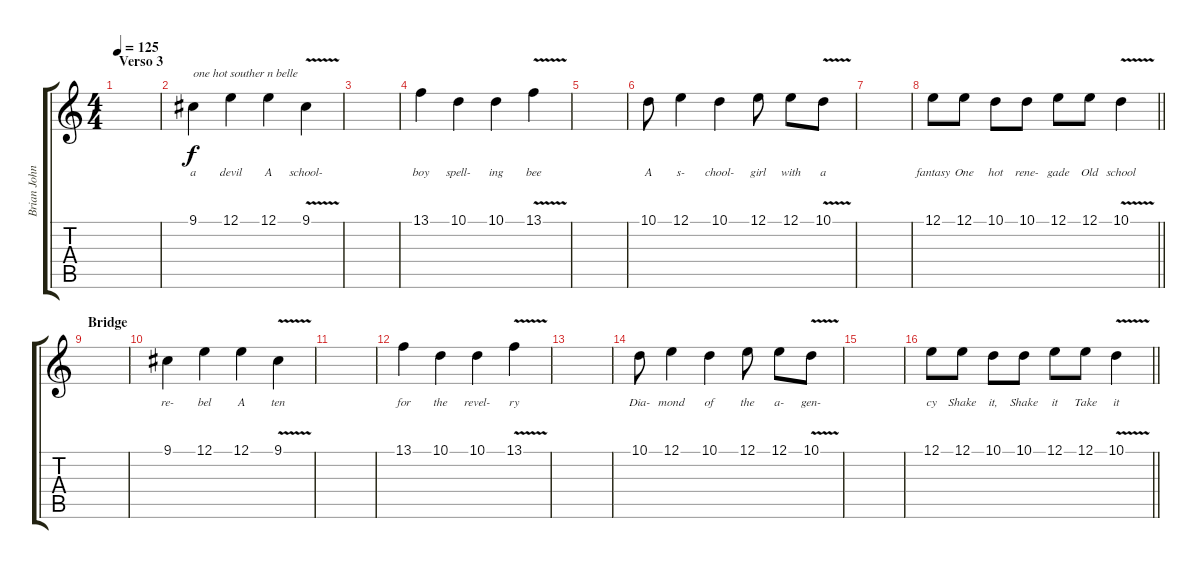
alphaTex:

\track ("Brian Johnson" "Brian John") {instrument lead6voice}
\staff {score tabs}
\tuning (E4 B3 G3 D3 A2 E2) {hide}
\ts (4 4)
\section ("" "Verso 3")
\tempo 125
\clef g2
\ks c
|
9.1.4{txt "one hot souther n belle" lyrics (0 "a") lyrics (1 "") lyrics (2 "") lyrics (3 "") lyrics (4 "")} 12.1.4{lyrics (0 "devil") lyrics (1 "") lyrics (2 "") lyrics (3 "") lyrics (4 "")} 12.1.4{lyrics (0 "A") lyrics (1 "") lyrics (2 "") lyrics (3 "") lyrics (4 "")} 9.1{v}.4{lyrics (0 "school-") lyrics (1 "") lyrics (2 "") lyrics (3 "") lyrics (4 "")} |
|
13.1.4{lyrics (0 "boy") lyrics (1 "") lyrics (2 "") lyrics (3 "") lyrics (4 "")} 10.1.4{lyrics (0 "spell-") lyrics (1 "") lyrics (2 "") lyrics (3 "") lyrics (4 "")} 10.1.4{lyrics (0 "ing") lyrics (1 "") lyrics (2 "") lyrics (3 "") lyrics (4 "")} 13.1{v}.4{lyrics (0 "bee") lyrics (1 "") lyrics (2 "") lyrics (3 "") lyrics (4 "")} |
|
10.1.8{lyrics (0 "A") lyrics (1 "") lyrics (2 "") lyrics (3 "") lyrics (4 "")} 12.1.4{lyrics (0 "s-") lyrics (1 "") lyrics (2 "") lyrics (3 "") lyrics (4 "")} 10.1.4{lyrics (0 "chool-") lyrics (1 "") lyrics (2 "") lyrics (3 "") lyrics (4 "")} 12.1.8{lyrics (0 "girl") lyrics (1 "") lyrics (2 "") lyrics (3 "") lyrics (4 "")} 12.1.8{lyrics (0 "with") lyrics (1 "") lyrics (2 "") lyrics (3 "") lyrics (4 "")} 10.1{v}.8{lyrics (0 "a") lyrics (1 "") lyrics (2 "") lyrics (3 "") lyrics (4 "")} |
|
\barLineRight lightlight
12.1.8{lyrics (0 "fantasy") lyrics (1 "") lyrics (2 "") lyrics (3 "") lyrics (4 "")} 12.1.8{lyrics (0 "One") lyrics (1 "") lyrics (2 "") lyrics (3 "") lyrics (4 "")} 10.1.8{lyrics (0 "hot") lyrics (1 "") lyrics (2 "") lyrics (3 "") lyrics (4 "")} 10.1.8{lyrics (0 "rene-") lyrics (1 "") lyrics (2 "") lyrics (3 "") lyrics (4 "")} 12.1.8{lyrics (0 "gade") lyrics (1 "") lyrics (2 "") lyrics (3 "") lyrics (4 "")} 12.1.8{lyrics (0 "Old") lyrics (1 "") lyrics (2 "") lyrics (3 "") lyrics (4 "")} 10.1{v}.4{lyrics (0 "school") lyrics (1 "") lyrics (2 "") lyrics (3 "") lyrics (4 "")} |
\section ("" "Bridge")
|
9.1.4{lyrics (0 "re-") lyrics (1 "") lyrics (2 "") lyrics (3 "") lyrics (4 "")} 12.1.4{lyrics (0 "bel") lyrics (1 "") lyrics (2 "") lyrics (3 "") lyrics (4 "")} 12.1.4{lyrics (0 "A") lyrics (1 "") lyrics (2 "") lyrics (3 "") lyrics (4 "")} 9.1{v}.4{lyrics (0 "ten") lyrics (1 "") lyrics (2 "") lyrics (3 "") lyrics (4 "")} |
|
13.1.4{lyrics (0 "for") lyrics (1 "") lyrics (2 "") lyrics (3 "") lyrics (4 "")} 10.1.4{lyrics (0 "the") lyrics (1 "") lyrics (2 "") lyrics (3 "") lyrics (4 "")} 10.1.4{lyrics (0 "revel-") lyrics (1 "") lyrics (2 "") lyrics (3 "") lyrics (4 "")} 13.1{v}.4{lyrics (0 "ry") lyrics (1 "") lyrics (2 "") lyrics (3 "") lyrics (4 "")} |
|
10.1.8{lyrics (0 "Dia-") lyrics (1 "") lyrics (2 "") lyrics (3 "") lyrics (4 "")} 12.1.4{lyrics (0 "mond") lyrics (1 "") lyrics (2 "") lyrics (3 "") lyrics (4 "")} 10.1.4{lyrics (0 "of") lyrics (1 "") lyrics (2 "") lyrics (3 "") lyrics (4 "")} 12.1.8{lyrics (0 "the") lyrics (1 "") lyrics (2 "") lyrics (3 "") lyrics (4 "")} 12.1.8{lyrics (0 "a-") lyrics (1 "") lyrics (2 "") lyrics (3 "") lyrics (4 "")} 10.1{v}.8{lyrics (0 "gen-") lyrics (1 "") lyrics (2 "") lyrics (3 "") lyrics (4 "")} |
|
\barLineRight lightlight
12.1.8{lyrics (0 "cy") lyrics (1 "") lyrics (2 "") lyrics (3 "") lyrics (4 "")} 12.1.8{lyrics (0 "Shake") lyrics (1 "") lyrics (2 "") lyrics (3 "") lyrics (4 "")} 10.1.8{lyrics (0 "it,") lyrics (1 "") lyrics (2 "") lyrics (3 "") lyrics (4 "")} 10.1.8{lyrics (0 "Shake") lyrics (1 "") lyrics (2 "") lyrics (3 "") lyrics (4 "")} 12.1.8{lyrics (0 "it") lyrics (1 "") lyrics (2 "") lyrics (3 "") lyrics (4 "")} 12.1.8{lyrics (0 "Take") lyrics (1 "") lyrics (2 "") lyrics (3 "") lyrics (4 "")} 10.1{v}.4{lyrics (0 "it") lyrics (1 "") lyrics (2 "") lyrics (3 "") lyrics (4 "")}
